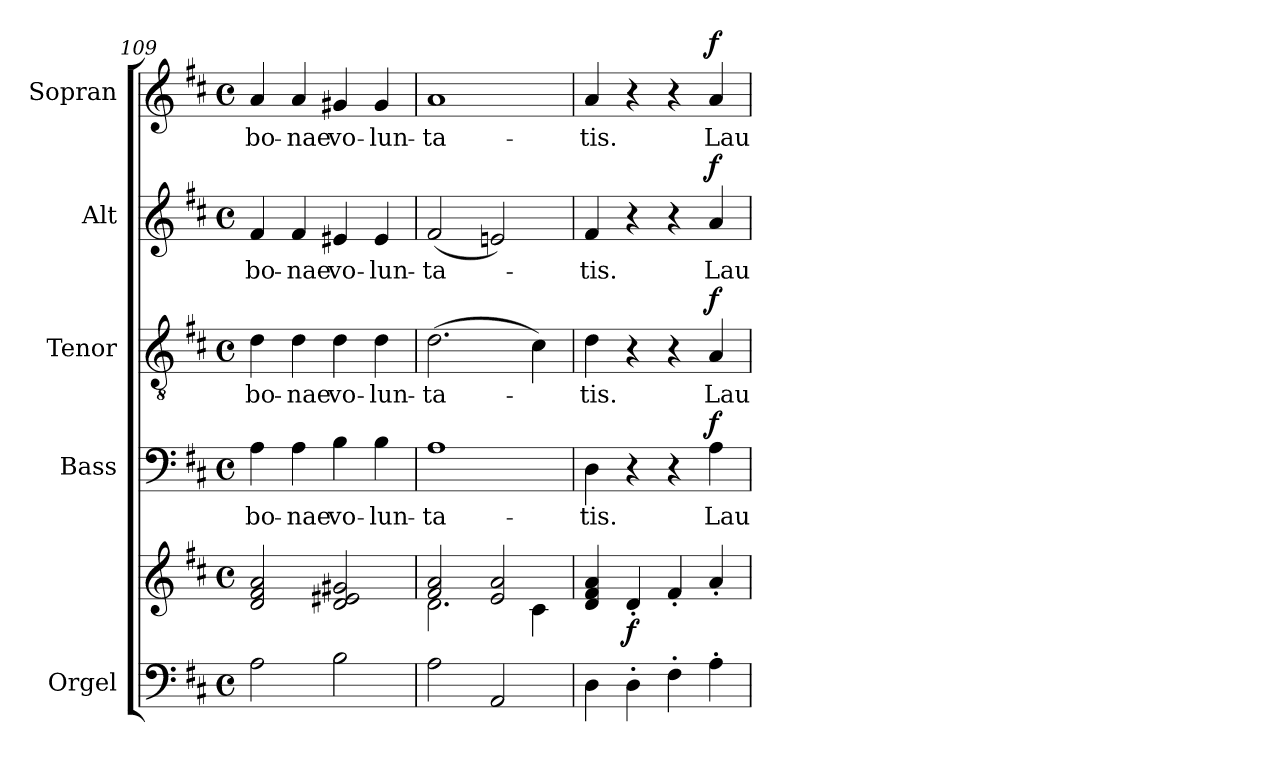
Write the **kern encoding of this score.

**kern	**kern	**dynam	**kern	**text	**dynam	**kern	**text	**dynam	**kern	**text	**dynam	**kern	**text	**dynam
*part5	*part5	*part5	*part4	*part4	*part4	*part3	*part3	*part3	*part2	*part2	*part2	*part1	*part1	*part1
*staff6	*staff5	*staff5/6	*staff4	*staff4	*staff4	*staff3	*staff3	*staff3	*staff2	*staff2	*staff2	*staff1	*staff1	*staff1
*I"Orgel	*	*	*I"Bass	*	*	*I"Tenor	*	*	*I"Alt	*	*	*I"Sopran	*	*
*I'Org.	*	*	*I'B	*	*	*I'T	*	*	*I'A	*	*	*I'S	*	*
*clefF4	*clefG2	*	*clefF4	*	*	*clefGv2	*	*	*clefG2	*	*	*clefG2	*	*
*k[f#c#]	*k[f#c#]	*	*k[f#c#]	*	*	*k[f#c#]	*	*	*k[f#c#]	*	*	*k[f#c#]	*	*
*D:	*D:	*	*D:	*	*	*D:	*	*	*D:	*	*	*D:	*	*
*M4/4	*M4/4	*	*M4/4	*	*	*M4/4	*	*	*M4/4	*	*	*M4/4	*	*
*met(c)	*met(c)	*	*met(c)	*	*	*met(c)	*	*	*met(c)	*	*	*met(c)	*	*
=109	=109	=109	=109	=109	=109	=109	=109	=109	=109	=109	=109	=109	=109	=109
!	!	!	!	!LO:LY:b	!	!	!LO:LY:b	!	!	!LO:LY:b	!	!	!LO:LY:b	!
2A\	2d/ 2f#/ 2a/	.	4A\	bo-	.	4d\	bo-	.	4f#/	bo-	.	4a/	bo-	.
!	!	!	!	!LO:LY:b	!	!	!LO:LY:b	!	!	!LO:LY:b	!	!	!LO:LY:b	!
.	.	.	4A\	-nae	.	4d\	-nae	.	4f#/	-nae	.	4a/	-nae	.
!	!	!	!	!LO:LY:b	!	!	!LO:LY:b	!	!	!LO:LY:b	!	!	!LO:LY:b	!
2B\	2d/ 2e#X/ 2g#X/	.	4B\	vo-	.	4d\	vo-	.	4e#X/	vo-	.	4g#X/	vo-	.
!	!	!	!	!LO:LY:b	!	!	!LO:LY:b	!	!	!LO:LY:b	!	!	!LO:LY:b	!
.	.	.	4B\	-lun-	.	4d\	-lun-	.	4e#/	-lun-	.	4g#/	-lun-	.
=110	=110	=110	=110	=110	=110	=110	=110	=110	=110	=110	=110	=110	=110	=110
*	*^	*	*	*	*	*	*	*	*	*	*	*	*	*
!	!	!	!	!	!LO:LY:b	!	!	!LO:LY:b	!	!	!LO:LY:b	!	!	!LO:LY:b	!
2A\	2f#/ 2a/	2.d\	.	1A	-ta-	.	(>2.d\	-ta-	.	(<2f#/	-ta-	.	1a	-ta-	.
2AA/	2e/ 2a/	.	.	.	.	.	.	.	.	2en/)	.	.	.	.	.
.	.	4c#\	.	.	.	.	4c#\)	.	.	.	.	.	.	.	.
=111	=111	=111	=111	=111	=111	=111	=111	=111	=111	=111	=111	=111	=111	=111	=111
!	!	!	!	!	!LO:LY:b	!	!	!LO:LY:b	!	!	!LO:LY:b	!	!	!LO:LY:b	!
*	*v	*v	*	*	*	*	*	*	*	*	*	*	*	*	*
4D\	4d/ 4f#/ 4a/	.	4D\	-tis.	.	4d\	-tis.	.	4f#/	-tis.	.	4a/	-tis.	.
!	!	!LO:DY:b	!	!	!	!	!	!	!	!	!	!	!	!
4D'>\	4d'</	f	4r	.	.	4r	.	.	4r	.	.	4r	.	.
4F#'>\	4f#'</	.	4r	.	.	4r	.	.	4r	.	.	4r	.	.
!	!	!	!	!LO:LY:b	!LO:DY:a	!	!LO:LY:b	!LO:DY:a	!	!LO:LY:b	!LO:DY:a	!	!LO:LY:b	!LO:DY:a
4A'>\	4a'</	.	4A\	Lau-	f	4A/	Lau-	f	4a/	Lau-	f	4a/	Lau-	f
=	=	=	=	=	=	=	=	=	=	=	=	=	=	=
*-	*-	*-	*-	*-	*-	*-	*-	*-	*-	*-	*-	*-	*-	*-
